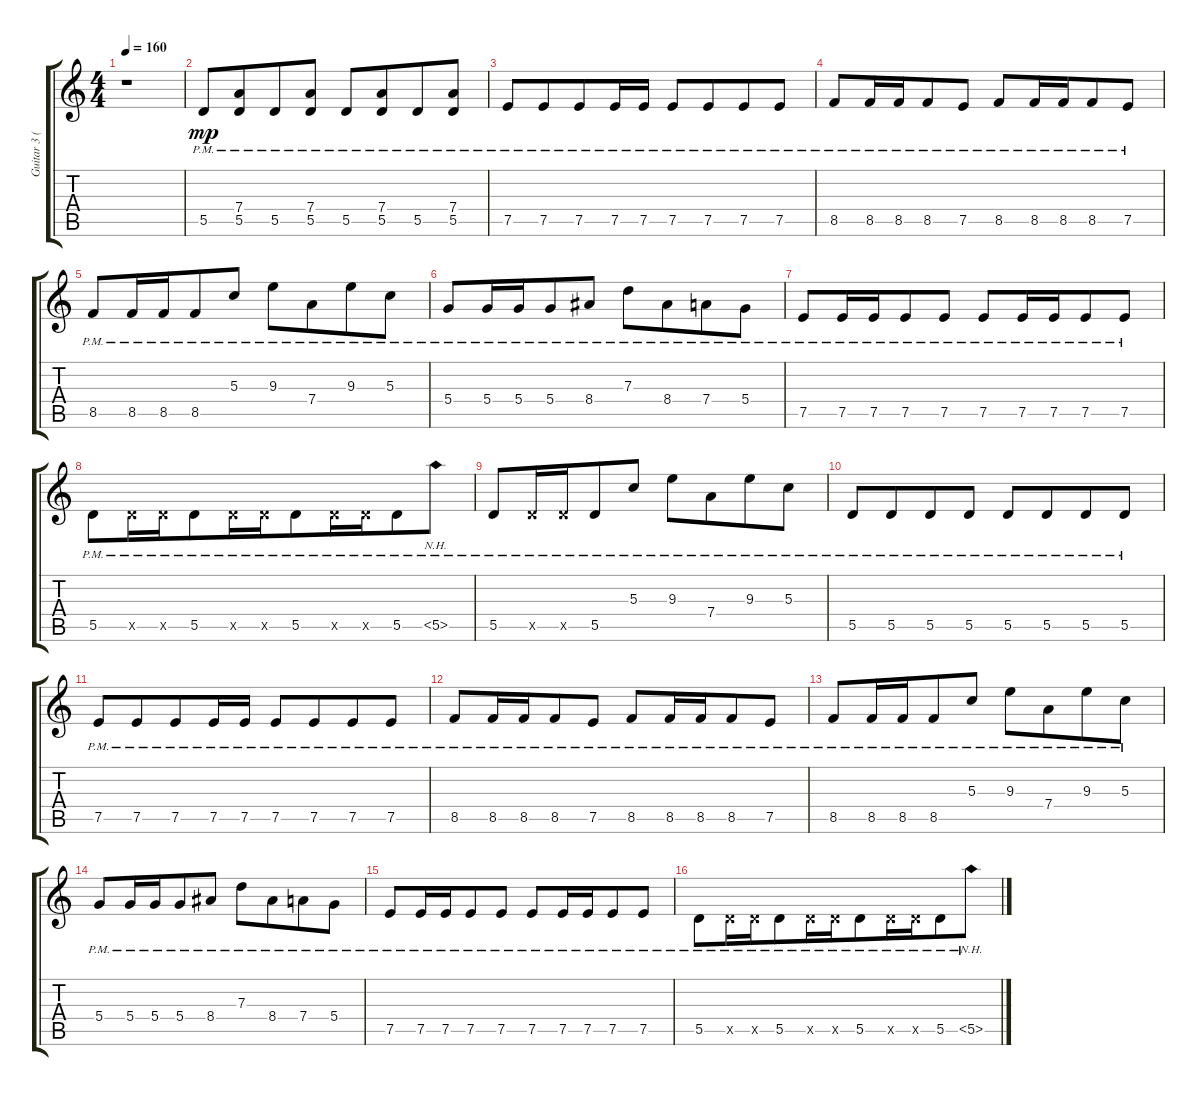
\track ("Guitar 3 (Electric)" "Guitar 3 (") {instrument overdrivenguitar}
\staff {score tabs}
\tuning (E4 B3 G3 D3 A2 E2) {hide}
\ts (4 4)
\tempo 160
\clef g2
\ks c
r.1{dy mp} |
5.5{pm}.8 (7.4{pm} 5.5{pm}).8{beam merge} 5.5{pm}.8 (7.4{pm} 5.5{pm}).8 5.5{pm}.8 (7.4{pm} 5.5{pm}).8{beam merge} 5.5{pm}.8 (7.4{pm} 5.5{pm}).8 |
7.5{pm}.8 7.5{pm}.8{beam merge} 7.5{pm}.8 7.5{pm}.16 7.5{pm}.16 7.5{pm}.8 7.5{pm}.8{beam merge} 7.5{pm}.8 7.5{pm}.8 |
8.5{pm}.8 8.5{pm}.16 8.5{pm}.16{beam merge} 8.5{pm}.8 7.5{pm}.8 8.5{pm}.8 8.5{pm}.16 8.5{pm}.16{beam merge} 8.5{pm}.8 7.5{pm}.8 |
8.5{pm}.8 8.5{pm}.16 8.5{pm}.16{beam merge} 8.5{pm}.8 5.3{pm}.8 9.3{pm}.8 7.4{pm}.8{beam merge} 9.3{pm}.8 5.3{pm}.8 |
5.4{pm}.8 5.4{pm}.16 5.4{pm}.16{beam merge} 5.4{pm}.8 8.4{pm}.8 7.3{pm}.8 8.4{pm}.8{beam merge} 7.4{pm}.8 5.4{pm}.8 |
7.5{pm}.8 7.5{pm}.16 7.5{pm}.16{beam merge} 7.5{pm}.8 7.5{pm}.8 7.5{pm}.8 7.5{pm}.16 7.5{pm}.16{beam merge} 7.5{pm}.8 7.5{pm}.8 |
5.5{pm}.8 5.5{pm x}.16 5.5{pm x}.16{beam merge} 5.5{pm}.8 5.5{pm x}.16 5.5{pm x}.16{beam merge} 5.5{pm}.8 5.5{pm x}.16 5.5{pm x}.16{beam merge} 5.5{pm}.8 5.5{nh pm}.8 |
5.5{pm}.8 5.5{pm x}.16 5.5{pm x}.16{beam merge} 5.5{pm}.8 5.3{pm}.8 9.3{pm}.8 7.4{pm}.8{beam merge} 9.3{pm}.8 5.3{pm}.8 |
5.5{pm}.8 5.5{pm}.8{beam merge} 5.5{pm}.8 5.5{pm}.8 5.5{pm}.8 5.5{pm}.8{beam merge} 5.5{pm}.8 5.5{pm}.8 |
7.5{pm}.8 7.5{pm}.8{beam merge} 7.5{pm}.8 7.5{pm}.16 7.5{pm}.16 7.5{pm}.8 7.5{pm}.8{beam merge} 7.5{pm}.8 7.5{pm}.8 |
8.5{pm}.8 8.5{pm}.16 8.5{pm}.16{beam merge} 8.5{pm}.8 7.5{pm}.8 8.5{pm}.8 8.5{pm}.16 8.5{pm}.16{beam merge} 8.5{pm}.8 7.5{pm}.8 |
8.5{pm}.8 8.5{pm}.16 8.5{pm}.16{beam merge} 8.5{pm}.8 5.3{pm}.8 9.3{pm}.8 7.4{pm}.8{beam merge} 9.3{pm}.8 5.3{pm}.8 |
5.4{pm}.8 5.4{pm}.16 5.4{pm}.16{beam merge} 5.4{pm}.8 8.4{pm}.8 7.3{pm}.8 8.4{pm}.8{beam merge} 7.4{pm}.8 5.4{pm}.8 |
7.5{pm}.8 7.5{pm}.16 7.5{pm}.16{beam merge} 7.5{pm}.8 7.5{pm}.8 7.5{pm}.8 7.5{pm}.16 7.5{pm}.16{beam merge} 7.5{pm}.8 7.5{pm}.8 |
5.5{pm}.8 5.5{pm x}.16 5.5{pm x}.16{beam merge} 5.5{pm}.8 5.5{pm x}.16 5.5{pm x}.16{beam merge} 5.5{pm}.8 5.5{pm x}.16 5.5{pm x}.16{beam merge} 5.5{pm}.8 5.5{nh pm}.8
